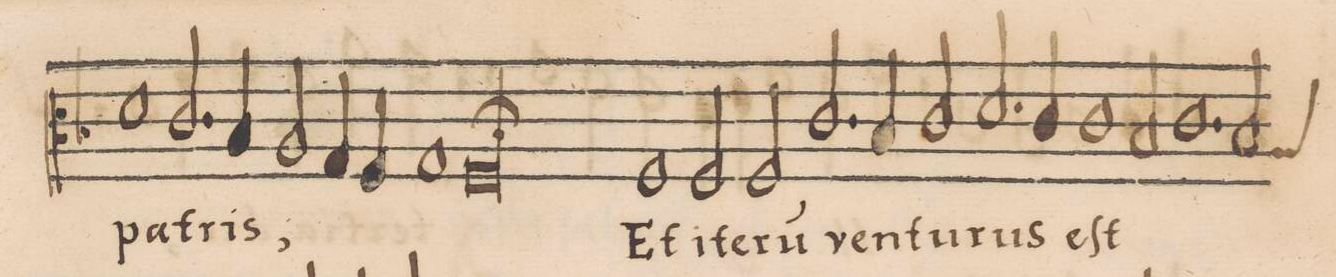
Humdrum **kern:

**kern	**text
*I"TENOR	*
*clefC3	*
*k[b-]	*
*met(C|)	*
*M2/1	*
1d	pa-
=168-	=168-
2.c/	-tris;
4B-/	.
2A/	.
4G/	.
4F/	.
=169-	=169-
1G	.
1F;l	.
=170||-	=170||-
1F	Et
2F/	i-
2F/	-te-
=171-	=171-
2.c/	-ru(m)
4B-/	ven-
2c/	-tu-
2.d/	-rus
=172-	=172-
4c/	.
1c	eſt
2B-/	.
=173-	=173-
1.c	.
*custos:A	*
2B-/	.
=174-	=174-
*-	*-
